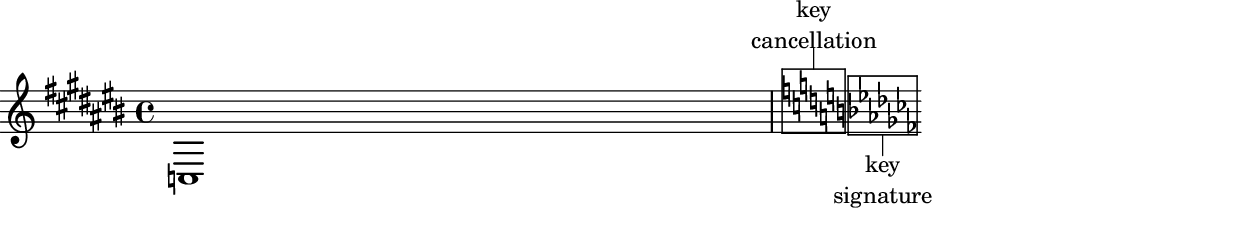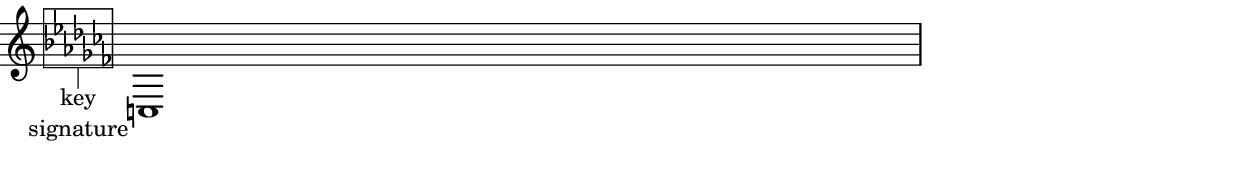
%% Generated by lilypond-book
%% Options: [exampleindent=10.16\mm,indent=0\mm,line-width=160\mm,paper-height=845.047\pt,paper-width=597.508\pt,papersize='(cons (* 597.508 pt) (* 845.047 pt))]
\include "lilypond-book-preamble.ly"


% ****************************************************************
% Start cut-&-pastable-section
% ****************************************************************

#(ly:set-option 'eps-box-padding 3.000000)



\paper {
  #(set-paper-size '(cons (* 597.508 pt) (* 845.047 pt)))
  indent = 0\mm
  line-width = 160\mm
  % offset the left padding, also add 1mm as lilypond creates cropped
  % images with a little space on the right
  line-width = #(- line-width (* mm  3.000000) (* mm 1))
}

\layout {
  
}




% ****************************************************************
% ly snippet:
% ****************************************************************
\sourcefilename "/lilypond-2.26.0/input/regression/balloon-breakable.ly"
\sourcefileline 0
\version "2.23.4"

\header {
  texidoc = "Balloons on breakable items are visible if and only
if the item they annotate is visible."
}

\new Staff \with {
  \consists Balloon_engraver
}
{
  \key cis \major
  c1
  \balloonGrobText
    KeyCancellation
    #'(0 . 2)
    \markup \center-column { key cancellation }
  \balloonGrobText
    KeySignature
    #'(0 . -2)
    \markup \center-column { key signature }
  \key ces \major
  \break
  c1
}



% ****************************************************************
% end ly snippet
% ****************************************************************
